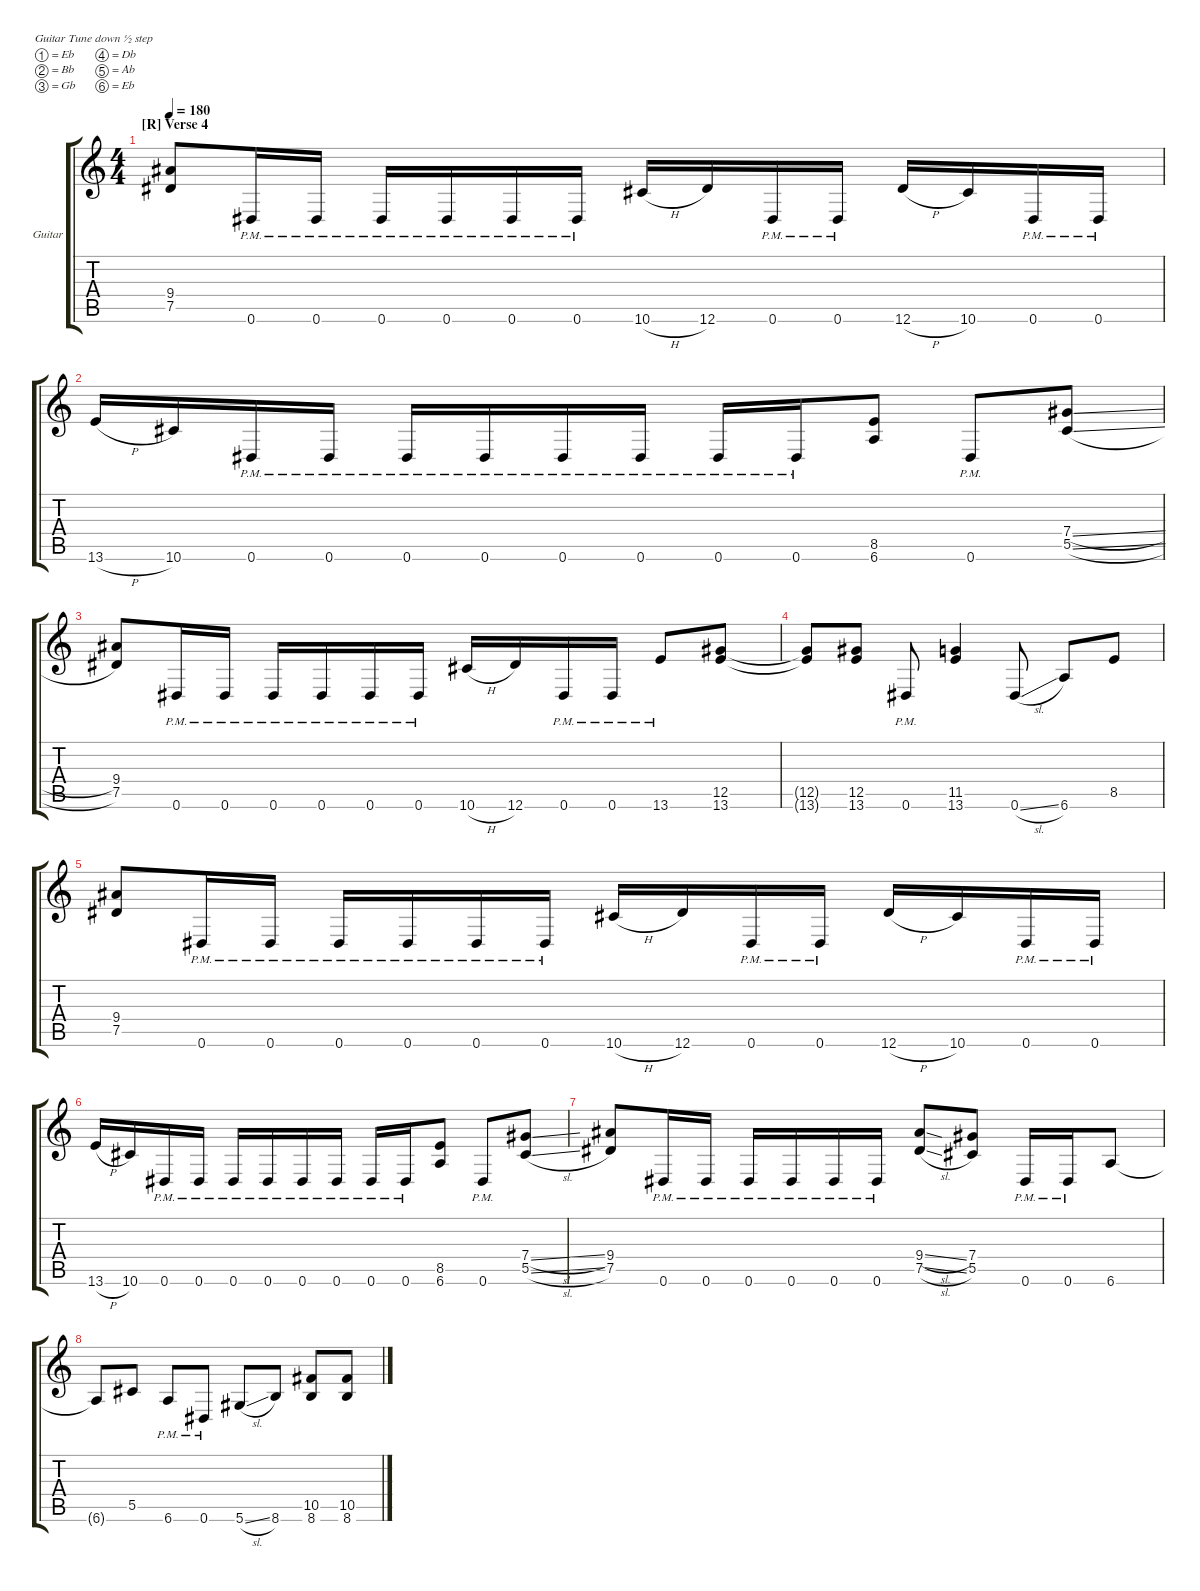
\hideDynamics
\bracketExtendMode groupsimilarinstruments
\firstSystemTrackNameOrientation horizontal
\otherSystemsTrackNameOrientation horizontal
\track ("Davish G. Àlvarez - Guitar" "Guitar") {instrument overdrivenguitar}
\staff {score tabs}
\tuning (Eb4 Bb3 Gb3 Db3 Ab2 Eb2)
\ts (4 4)
\section ("R" "Verse 4")
\tempo 180
\clef g2
\scale
0.519052
\ks c
(9.4 7.5).8{dy f} 0.6{pm}.16 0.6{pm}.16 0.6{pm}.16 0.6{pm}.16 0.6{pm}.16 0.6{pm}.16 10.6{h}.16 12.6.16 0.6{pm}.16 0.6{pm}.16 12.6{h}.16 10.6.16 0.6{pm}.16 0.6{pm}.16 |
\scale
0.481186 13.6{h}.16 10.6.16 0.6{pm}.16 0.6{pm}.16 0.6{pm}.16 0.6{pm}.16 0.6{pm}.16 0.6{pm}.16 0.6{pm}.16 0.6{pm}.16 (8.5 6.6).8 0.6{pm}.8 (7.4{sl} 5.5{sl}).8 |
\scale
0.518624 (9.4 7.5).8 0.6{pm}.16 0.6{pm}.16 0.6{pm}.16 0.6{pm}.16 0.6{pm}.16 0.6{pm}.16 10.6{h}.16 12.6.16 0.6{pm}.16 0.6{pm}.16 13.6{pm}.8 (12.5 13.6).8 |
\scale
0.481348 (12.5{t} 13.6{t}).8 (12.5 13.6).8 0.6{pm}.8 (11.5 13.6).4 0.6{sl}.8 6.6.8 8.5.8 |
\scale
0.517622 (7.5 9.4).8 0.6{pm}.16 0.6{pm}.16 0.6{pm}.16 0.6{pm}.16 0.6{pm}.16 0.6{pm}.16 10.6{h}.16 12.6.16 0.6{pm}.16 0.6{pm}.16 12.6{h}.16 10.6.16 0.6{pm}.16 0.6{pm}.16 |
\scale
0.48261 13.6{h}.16 10.6.16 0.6{pm}.16 0.6{pm}.16 0.6{pm}.16 0.6{pm}.16 0.6{pm}.16 0.6{pm}.16 0.6{pm}.16 0.6{pm}.16 (8.5 6.6).8 0.6{pm}.8 (7.4{sl} 5.5{sl}).8 |
\scale
0.517433 (9.4 7.5).8 0.6{pm}.16 0.6{pm}.16 0.6{pm}.16 0.6{pm}.16 0.6{pm}.16 0.6{pm}.16 (9.4{sl} 7.5{sl}).8 (7.4 5.5).8 0.6{pm}.16 0.6{pm}.16 6.6.8 |
\scale
0.481952 6.6{t}.8 5.5.8 6.6{pm}.8 0.6{pm}.8 5.6{sl}.8 8.6.8 (10.5 8.6).8 (10.5 8.6).8
